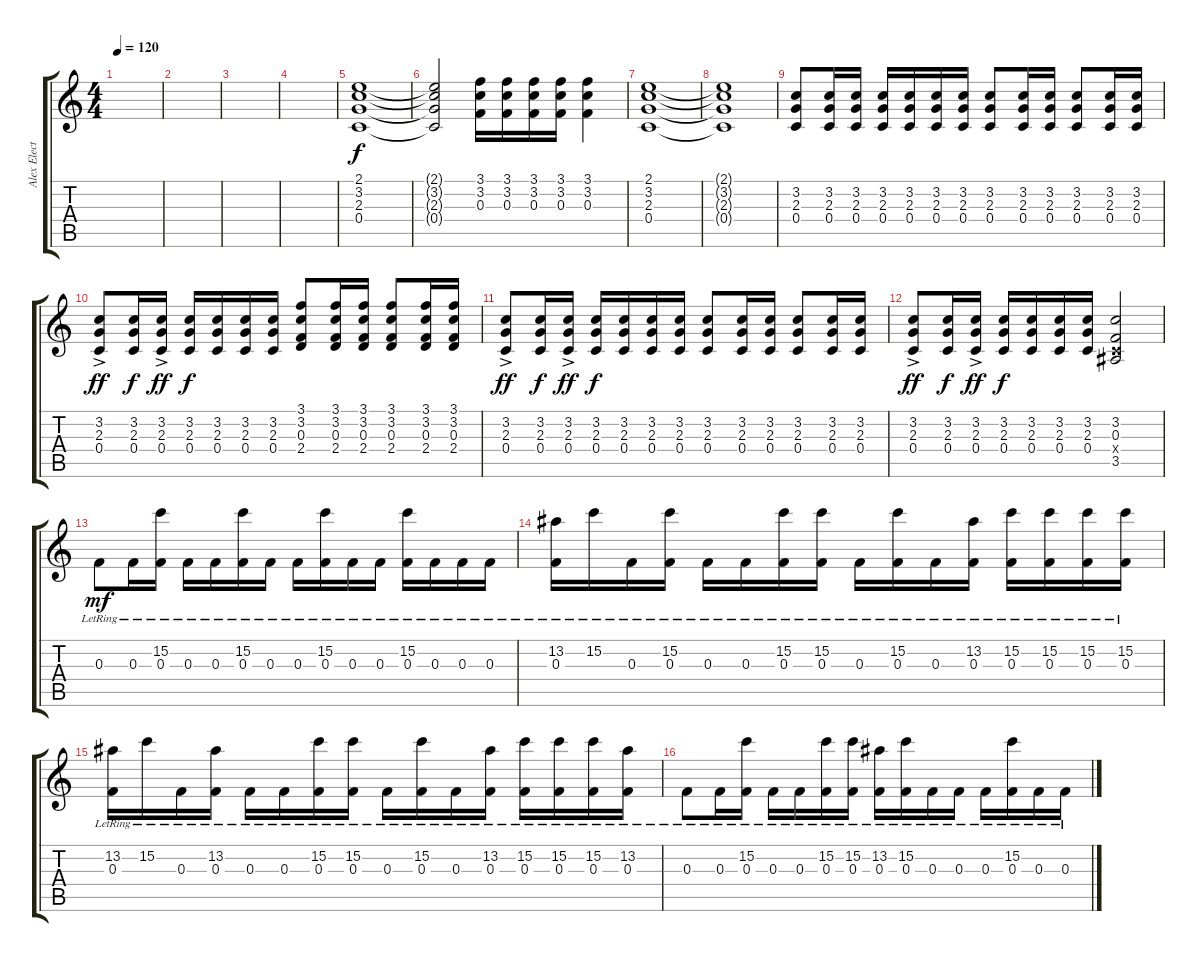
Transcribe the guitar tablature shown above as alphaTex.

\track ("Alex Electric (Whole Step Down)" "Alex Elect") {instrument distortionguitar}
\staff {score tabs}
\tuning (D4 A3 F3 C3 G2 D2) {hide}
\ts (4 4)
\tempo 120
\clef g2
\ks c
|
|
|
|
(2.1 3.2 2.3 0.4).1{dy f} |
(2.1{t} 3.2{t} 2.3{t} 0.4{t}).2 (3.1 3.2 0.3).16 (3.1 3.2 0.3).16 (3.1 3.2 0.3).16 (3.1 3.2 0.3).16 (3.1 3.2 0.3).4 |
(2.1 3.2 2.3 0.4).1 |
(2.1{t} 3.2{t} 2.3{t} 0.4{t}).1 |
(3.2 2.3 0.4).8 (3.2 2.3 0.4).16 (3.2 2.3 0.4).16 (3.2 2.3 0.4).16 (3.2 2.3 0.4).16 (3.2 2.3 0.4).16 (3.2 2.3 0.4).16 (3.2 2.3 0.4).8 (3.2 2.3 0.4).16 (3.2 2.3 0.4).16 (3.2 2.3 0.4).8 (3.2 2.3 0.4).16 (3.2 2.3 0.4).16 |
(3.2{ac} 2.3{ac} 0.4{ac}).8{dy ff} (3.2 2.3 0.4).16{dy f} (3.2{ac} 2.3{ac} 0.4{ac}).16{dy ff} (3.2 2.3 0.4).16{dy f} (3.2 2.3 0.4).16 (3.2 2.3 0.4).16 (3.2 2.3 0.4).16 (3.1 3.2 0.3 2.4).8 (3.1 3.2 0.3 2.4).16 (3.1 3.2 0.3 2.4).16 (3.1 3.2 0.3 2.4).8 (3.1 3.2 0.3 2.4).16 (3.1 3.2 0.3 2.4).16 |
(3.2{ac} 2.3{ac} 0.4{ac}).8{dy ff} (3.2 2.3 0.4).16{dy f} (3.2{ac} 2.3{ac} 0.4{ac}).16{dy ff} (3.2 2.3 0.4).16{dy f} (3.2 2.3 0.4).16 (3.2 2.3 0.4).16 (3.2 2.3 0.4).16 (3.2 2.3 0.4).8 (3.2 2.3 0.4).16 (3.2 2.3 0.4).16 (3.2 2.3 0.4).8 (3.2 2.3 0.4).16 (3.2 2.3 0.4).16 |
(3.2{ac} 2.3{ac} 0.4{ac}).8{dy ff} (3.2 2.3 0.4).16{dy f} (3.2{ac} 2.3{ac} 0.4{ac}).16{dy ff} (3.2 2.3 0.4).16{dy f} (3.2 2.3 0.4).16 (3.2 2.3 0.4).16 (3.2 2.3 0.4).16 (3.2 0.3 0.4{x} 3.5).2 |
0.3{lr}.8{dy mf} 0.3{lr}.16 (15.2{lr} 0.3{lr}).16 0.3{lr}.16 0.3{lr}.16 (15.2{lr} 0.3{lr}).16 0.3{lr}.16 0.3{lr}.16 (15.2{lr} 0.3{lr}).16 0.3{lr}.16 0.3{lr}.16 (15.2{lr} 0.3{lr}).16 0.3{lr}.16 0.3{lr}.16 0.3{lr}.16 |
(13.2{lr} 0.3{lr}).16 15.2{lr}.16 0.3{lr}.16 (15.2{lr} 0.3{lr}).16 0.3{lr}.16 0.3{lr}.16 (15.2{lr} 0.3{lr}).16 (15.2{lr} 0.3{lr}).16 0.3{lr}.16 (15.2{lr} 0.3{lr}).16 0.3{lr}.16 (13.2{lr} 0.3{lr}).16 (15.2{lr} 0.3{lr}).16 (15.2{lr} 0.3{lr}).16 (15.2{lr} 0.3{lr}).16 (15.2{lr} 0.3{lr}).16 |
(13.2{lr} 0.3{lr}).16 15.2{lr}.16 0.3{lr}.16 (13.2{lr} 0.3{lr}).16 0.3{lr}.16 0.3{lr}.16 (15.2{lr} 0.3{lr}).16 (15.2{lr} 0.3{lr}).16 0.3{lr}.16 (15.2{lr} 0.3{lr}).16 0.3{lr}.16 (13.2{lr} 0.3{lr}).16 (15.2{lr} 0.3{lr}).16 (15.2{lr} 0.3{lr}).16 (15.2{lr} 0.3{lr}).16 (13.2{lr} 0.3{lr}).16 |
0.3{lr}.8 0.3{lr}.16 (15.2{lr} 0.3{lr}).16 0.3{lr}.16 0.3{lr}.16 (15.2{lr} 0.3{lr}).16 (15.2{lr} 0.3{lr}).16 (13.2{lr} 0.3{lr}).16 (15.2{lr} 0.3{lr}).16 0.3{lr}.16 0.3{lr}.16 0.3{lr}.16 (15.2{lr} 0.3{lr}).16 0.3{lr}.16 0.3{lr}.16
